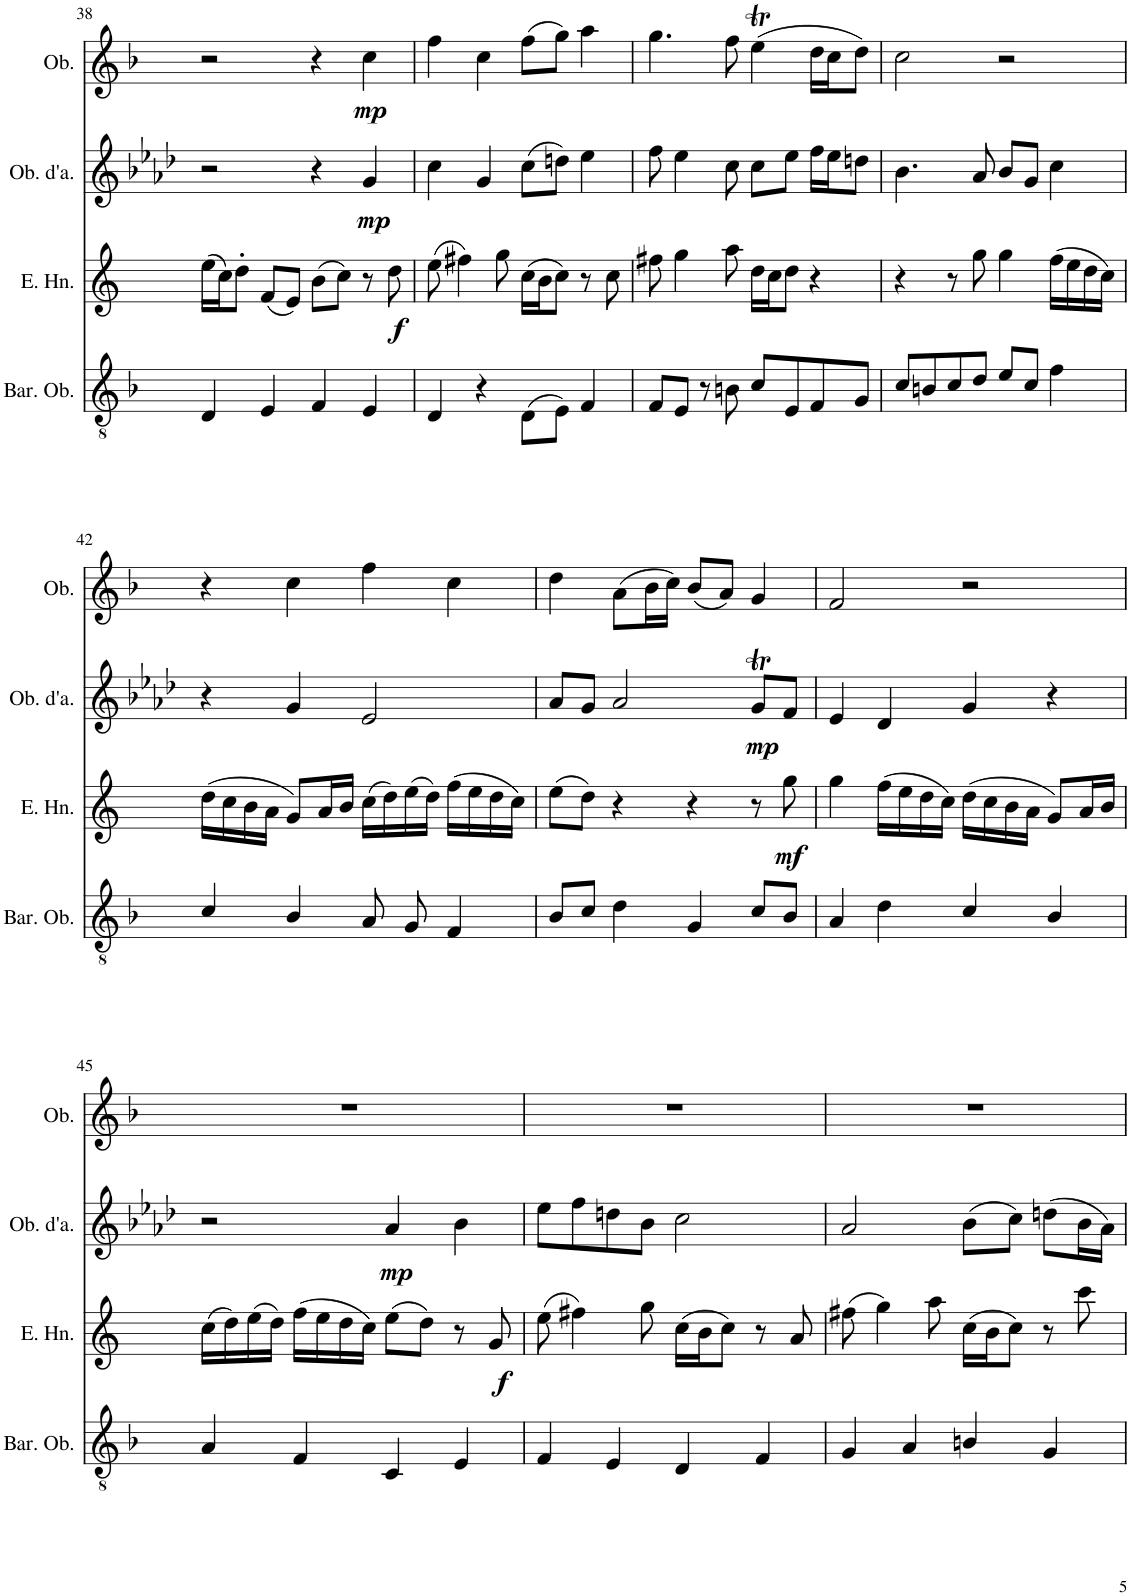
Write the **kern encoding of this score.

**kern	**kern	**kern	**kern	**dynam	**kern	**dynam	**kern	**dynam
*part6	*part5	*part4	*part3	*part3	*part2	*part2	*part1	*part1
*staff6	*staff5	*staff4	*staff3	*staff3	*staff2	*staff2	*staff1	*staff1
*I"Baritone Oboe	*I"Bassoon	*I"Bassoon	*I"English Horn	*	*I"Oboe d'amore	*	*I"Oboe	*
*I'Bar. Ob.	*I'Bsn.	*I'Bsn.	*I'E. Hn.	*	*I'Ob. d'a.	*	*I'Ob.	*
!!LO:PB:g=z
*clefGv2	*clefF4	*clefF4	*clefG2	*	*clefG2	*	*clefG2	*
*	*	*	*Trd4c7	*	*Trd2c3	*	*	*
*k[b-]	*k[b-]	*k[b-]	*k[]	*	*k[b-e-a-d-]	*	*k[b-]	*
*M4/4	*M4/4	*M4/4	*M4/4	*	*M4/4	*	*M4/4	*
*met(c)	*met(c)	*met(c)	*met(c)	*	*met(c)	*	*met(c)	*
=38	=38	=38	=38	=38	=38	=38	=38	=38
4D/	4D 4A 4B-	4D	(16ee\LL	.	2r	.	2r	.
.	.	.	16cc\J)	.	.	.	.	.
.	.	.	8dd'\J	.	.	.	.	.
4E/	4E 4B- 4c	4E	(8f/L	.	.	.	.	.
.	.	.	8e/J)	.	.	.	.	.
4F/	4F 4A 4c	4F	(8b\L	.	4r	.	4r	.
.	.	.	8cc\J)	.	.	.	.	.
!	!	!	!	!	!	!LO:DY:b	!	!LO:DY:b
4E/	4E 4G 4c	4E	8r	.	4g/	mp	4cc\	mp
!	!	!	!	!LO:DY:b	!	!	!	!
.	.	.	8dd\	f	.	.	.	.
=39	=39	=39	=39	=39	=39	=39	=39	=39
4D/	4D 4F 4A	4D	(8ee\	.	4cc\	.	4ff\	.
.	.	.	4ff#X\)	.	.	.	.	.
4r	4AA 4C 4E	4AA	.	.	4g/	.	4cc\	.
.	.	.	8gg\	.	.	.	.	.
(8D\L	8D 8F 8A 8cL	(8DL	(16cc\LL	.	(8cc\L	.	(8ff\L	.
.	.	.	16b\J	.	.	.	.	.
8E\J)	8E 8B- 8cJ	8EJ)	8cc\J)	.	8ddn\J)	.	8gg\J)	.
4F/	[4F 4A 4c	4F	8r	.	4ee-\	.	4aa\	.
.	.	.	8cc\	.	.	.	.	.
=40	=40	=40	=40	=40	=40	=40	=40	=40
8F/L	8F] 8G 8Bn 8dL	8FL	8ff#X\	.	8ff\	.	4.gg\	.
8E/J	8E 8G 8c	8E	4gg\	.	4ee-\	.	.	.
8r	8AA 8C 8E 8G	8AA	.	.	.	.	.	.
8Bn\	8BBn 8G 8AJ	8BBnJ	8aa\	.	8cc\	.	8ff\	.
8c/L	8C 8d 8f 8aL	8CL	16dd\LL	.	8cc\L	.	(4eet\	.
.	.	.	16cc\J	.	.	.	.	.
8E/	8EE 8GG 8C	8EE	8dd\J	.	8ee-\J	.	.	.
8F/	8FF 8C 8D	8FF	4r	.	16ff\LL	.	16dd\LL	.
.	.	.	.	.	16ee-\J	.	16cc\J	.
8G/J	8GG 8BB 8DJ	8GGJ	.	.	8ddn\J	.	8dd\J)	.
=41	=41	=41	=41	=41	=41	=41	=41	=41
8c/L	8C 8E 8GL	8CL	4r	.	4.b-\	.	2cc\	.
8Bn/	8BBn 8E 8G	8BBn	.	.	.	.	.	.
8c/	8C 8E 8G	8C	8r	.	.	.	.	.
8d/J	8D 8F 8AJ	8DJ	8gg\	.	8a-/	.	.	.
8e/L	8E 8G 8cL	8EL	4gg\	.	8b-/L	.	2r	.
8c/J	8C 8E 8GJ	8CJ	.	.	8g/J	.	.	.
4f\	4F 4A 4c	4F	(16ff\LL	.	4cc\	.	.	.
.	.	.	16ee\	.	.	.	.	.
.	.	.	16dd\	.	.	.	.	.
.	.	.	16cc\JJ)	.	.	.	.	.
!!LO:LB:g=z
=42	=42	=42	=42	=42	=42	=42	=42	=42
4c/	4C 4E 4G	4C	(16dd\LL	.	4r	.	4r	.
.	.	.	16cc\	.	.	.	.	.
.	.	.	16b\	.	.	.	.	.
.	.	.	16a\JJ	.	.	.	.	.
4B-/	4BB- 4C 4E 4G	4BB-	8g/L)	.	4g/	.	4cc\	.
.	.	.	16a/L	.	.	.	.	.
.	.	.	16b/JJ	.	.	.	.	.
8A/	4AA 4C 4F	4AA	(16cc\LL	.	2e-/	.	4ff\	.
.	.	.	16dd\)	.	.	.	.	.
8G/	.	.	(16ee\	.	.	.	.	.
.	.	.	16dd\JJ)	.	.	.	.	.
4F/	4FF 4AA 4C	4FF	(16ff\LL	.	.	.	4cc\	.
.	.	.	16ee\	.	.	.	.	.
.	.	.	16dd\	.	.	.	.	.
.	.	.	16cc\JJ)	.	.	.	.	.
=43	=43	=43	=43	=43	=43	=43	=43	=43
8B-/L	8BB- 8D 8F 8AL	8BB-L	(8ee\L	.	8a-/L	.	4dd\	.
8c/J	8C 8E 8GJ	8CJ	8dd\J)	.	8g/J	.	.	.
4d\	4D 4F 4A	4D	4r	.	2a-/	.	(8a\L	.
.	.	.	.	.	.	.	16b-\L	.
.	.	.	.	.	.	.	16cc\JJ)	.
4G/	4GG 4BB- 4D 4F	4GG	4r	.	.	.	(8b-/L	.
.	.	.	.	.	.	.	8a/J)	.
!	!	!	!	!	!	!LO:DY:b	!	!
8c/L	8C 8E 8GL	8CL	8r	.	8gt/L	mp	4g/	.
!	!	!	!	!LO:DY:b	!	!	!	!
8B-/J	8BB- 8D 8FJ	8BB-J	8gg\	mf	8f/J	.	.	.
=44	=44	=44	=44	=44	=44	=44	=44	=44
4A/	4AA 4C 4F	4AA	4gg\	.	4e-/	.	2f/	.
4d\	4D 4F 4B-	4D	(16ff\LL	.	4d-/	.	.	.
.	.	.	16ee\	.	.	.	.	.
.	.	.	16dd\	.	.	.	.	.
.	.	.	16cc\JJ)	.	.	.	.	.
4c/	4C 4E 4G	4C	(16dd\LL	.	4g/	.	2r	.
.	.	.	16cc\	.	.	.	.	.
.	.	.	16b\	.	.	.	.	.
.	.	.	16a\JJ	.	.	.	.	.
4B-/	4BB- 4C 4E 4G	4BB-	8g/L)	.	4r	.	.	.
.	.	.	16a/L	.	.	.	.	.
.	.	.	16b/JJ	.	.	.	.	.
!!LO:LB:g=z
=45	=45	=45	=45	=45	=45	=45	=45	=45
4A/	4AA 4C 4F	4AA	(16cc\LL	.	2r	.	1r	.
.	.	.	16dd\)	.	.	.	.	.
.	.	.	(16ee\	.	.	.	.	.
.	.	.	16dd\JJ)	.	.	.	.	.
4F/	4FF 4AA 4C	4FF	(16ff\LL	.	.	.	.	.
.	.	.	16ee\	.	.	.	.	.
.	.	.	16dd\	.	.	.	.	.
.	.	.	16cc\JJ)	.	.	.	.	.
!	!	!	!	!	!	!LO:DY:b	!	!
4C/	4C 4F 4A	4C	(8ee\L	.	4a-/	mp	.	.
.	.	.	8dd\J)	.	.	.	.	.
4E/	4E 4G 4c	4E	8r	.	4b-\	.	.	.
!	!	!	!	!LO:DY:b	!	!	!	!
.	.	.	8g/	f	.	.	.	.
=46	=46	=46	=46	=46	=46	=46	=46	=46
4F/	[8F 8A 8cL	4F	(8ee\	.	8ee-\L	.	1r	.
.	8F] 8Bn 8d	.	4ff#X\)	.	8ff\	.	.	.
4E/	[8E 8G 8B-X	4E	.	.	8ddn\	.	.	.
.	8E] 8G 8cJ	.	8gg\	.	8b-\J	.	.	.
4D/	4D 4F 4A 4c	4D	(16cc\LL	.	2cc\	.	.	.
.	.	.	16b\J	.	.	.	.	.
.	.	.	8cc\J)	.	.	.	.	.
4F/	4F 4c 4d	4F	8r	.	.	.	.	.
.	.	.	8a/	.	.	.	.	.
=47	=47	=47	=47	=47	=47	=47	=47	=47
4G/	4G 4Bn 4f	4G	(8ff#X\	.	2a-/	.	1r	.
.	.	.	4gg\)	.	.	.	.	.
4A/	4A 4c 4f	4A	.	.	.	.	.	.
.	.	.	8aa\	.	.	.	.	.
4Bn/	4B 4g 4a	4Bn	(16cc\LL	.	(8b-\L	.	.	.
.	.	.	16b\J	.	.	.	.	.
.	.	.	8cc\J)	.	8cc\J)	.	.	.
4G/	4G 4B 4f	4G	8r	.	(8ddn\L	.	.	.
.	.	.	8ccc\	.	16b-\L	.	.	.
.	.	.	.	.	16a-\JJ)	.	.	.
=	=	=	=	=	=	=	=	=
*-	*-	*-	*-	*-	*-	*-	*-	*-
